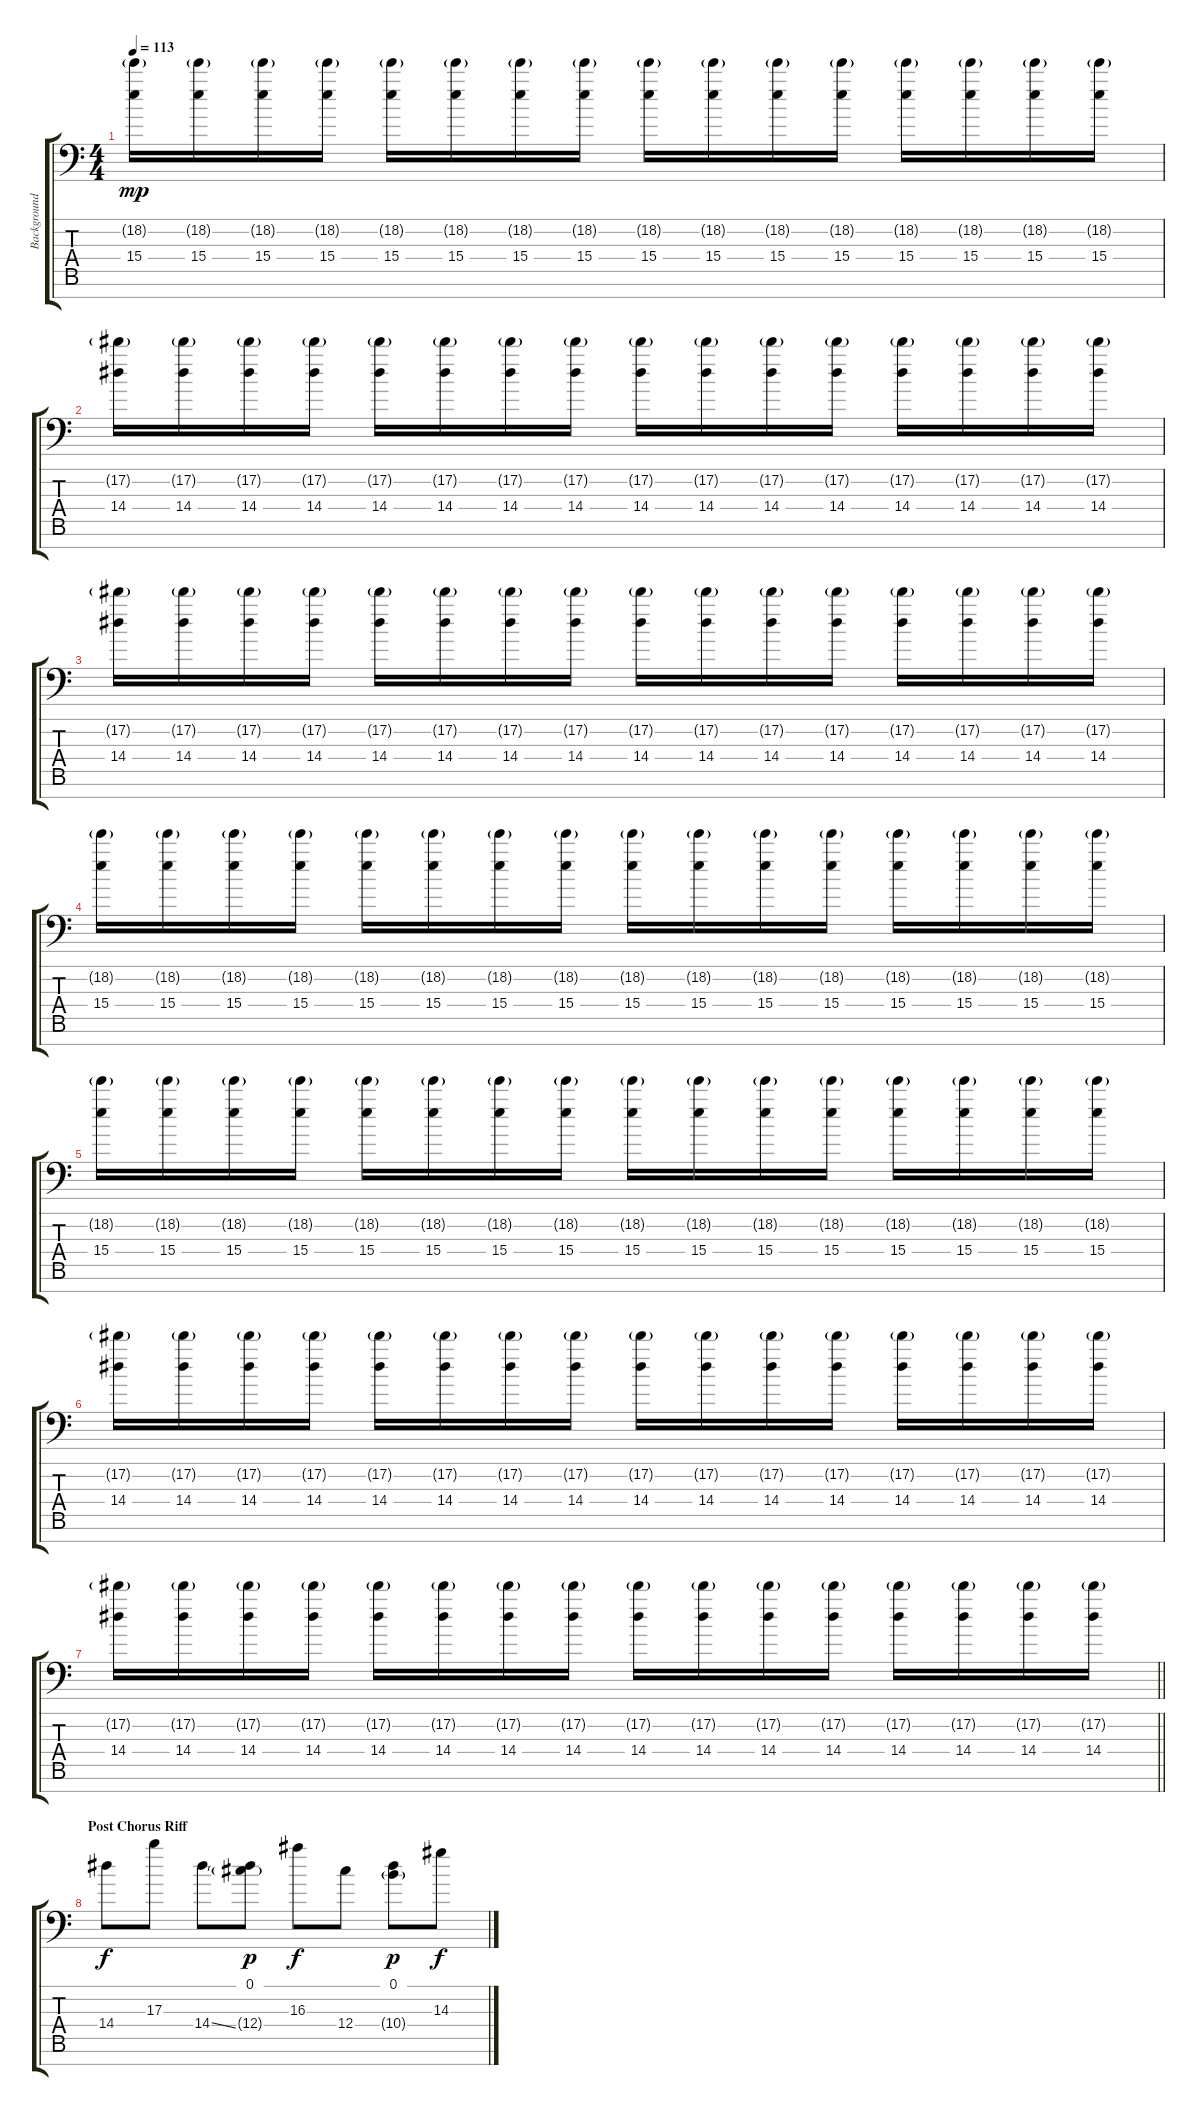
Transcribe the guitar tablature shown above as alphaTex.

\track ("Background" "Background") {instrument electricguitarjazz}
\staff {score tabs}
\tuning (Eb4 Bb3 Gb3 Db3 Ab2 Eb2 Ab1) {hide}
\ts (4 4)
\tempo 113
\clef f4
\ks c
(18.2{g} 15.4).16{dy mp volume 10 instrument overdrivenguitar} (18.2{g} 15.4).16 (18.2{g} 15.4).16 (18.2{g} 15.4).16 (18.2{g} 15.4).16 (18.2{g} 15.4).16 (18.2{g} 15.4).16 (18.2{g} 15.4).16 (18.2{g} 15.4).16 (18.2{g} 15.4).16 (18.2{g} 15.4).16 (18.2{g} 15.4).16 (18.2{g} 15.4).16 (18.2{g} 15.4).16 (18.2{g} 15.4).16 (18.2{g} 15.4).16 |
(17.2{g} 14.4).16{volume 10 instrument overdrivenguitar} (17.2{g} 14.4).16 (17.2{g} 14.4).16 (17.2{g} 14.4).16 (17.2{g} 14.4).16 (17.2{g} 14.4).16 (17.2{g} 14.4).16 (17.2{g} 14.4).16 (17.2{g} 14.4).16 (17.2{g} 14.4).16 (17.2{g} 14.4).16 (17.2{g} 14.4).16 (17.2{g} 14.4).16 (17.2{g} 14.4).16 (17.2{g} 14.4).16 (17.2{g} 14.4).16 |
(17.2{g} 14.4).16{volume 10 instrument overdrivenguitar} (17.2{g} 14.4).16 (17.2{g} 14.4).16 (17.2{g} 14.4).16 (17.2{g} 14.4).16 (17.2{g} 14.4).16 (17.2{g} 14.4).16 (17.2{g} 14.4).16 (17.2{g} 14.4).16 (17.2{g} 14.4).16 (17.2{g} 14.4).16 (17.2{g} 14.4).16 (17.2{g} 14.4).16 (17.2{g} 14.4).16 (17.2{g} 14.4).16 (17.2{g} 14.4).16 |
(18.2{g} 15.4).16{instrument overdrivenguitar} (18.2{g} 15.4).16 (18.2{g} 15.4).16 (18.2{g} 15.4).16 (18.2{g} 15.4).16 (18.2{g} 15.4).16 (18.2{g} 15.4).16 (18.2{g} 15.4).16 (18.2{g} 15.4).16 (18.2{g} 15.4).16 (18.2{g} 15.4).16 (18.2{g} 15.4).16 (18.2{g} 15.4).16 (18.2{g} 15.4).16 (18.2{g} 15.4).16 (18.2{g} 15.4).16 |
(18.2{g} 15.4).16{instrument overdrivenguitar} (18.2{g} 15.4).16 (18.2{g} 15.4).16 (18.2{g} 15.4).16 (18.2{g} 15.4).16 (18.2{g} 15.4).16 (18.2{g} 15.4).16 (18.2{g} 15.4).16 (18.2{g} 15.4).16 (18.2{g} 15.4).16 (18.2{g} 15.4).16 (18.2{g} 15.4).16 (18.2{g} 15.4).16 (18.2{g} 15.4).16 (18.2{g} 15.4).16 (18.2{g} 15.4).16 |
(17.2{g} 14.4).16{volume 10 instrument overdrivenguitar} (17.2{g} 14.4).16 (17.2{g} 14.4).16 (17.2{g} 14.4).16 (17.2{g} 14.4).16 (17.2{g} 14.4).16 (17.2{g} 14.4).16 (17.2{g} 14.4).16 (17.2{g} 14.4).16 (17.2{g} 14.4).16 (17.2{g} 14.4).16 (17.2{g} 14.4).16 (17.2{g} 14.4).16 (17.2{g} 14.4).16 (17.2{g} 14.4).16 (17.2{g} 14.4).16 |
\barLineRight lightlight
(17.2{g} 14.4).16{volume 10 instrument overdrivenguitar} (17.2{g} 14.4).16 (17.2{g} 14.4).16 (17.2{g} 14.4).16 (17.2{g} 14.4).16 (17.2{g} 14.4).16 (17.2{g} 14.4).16 (17.2{g} 14.4).16 (17.2{g} 14.4).16 (17.2{g} 14.4).16 (17.2{g} 14.4).16 (17.2{g} 14.4).16 (17.2{g} 14.4).16 (17.2{g} 14.4).16 (17.2{g} 14.4).16 (17.2{g} 14.4).16{volume 4} |
\section ("" "Post Chorus Riff")
14.4.8{dy f volume 8 instrument electricguitarjazz} 17.3.8 14.4{ss}.8 (0.1 12.4{g}).8{dy p} 16.3.8{dy f} 12.4.8 (0.1 10.4{g}).8{dy p} 14.3.8{dy f}
